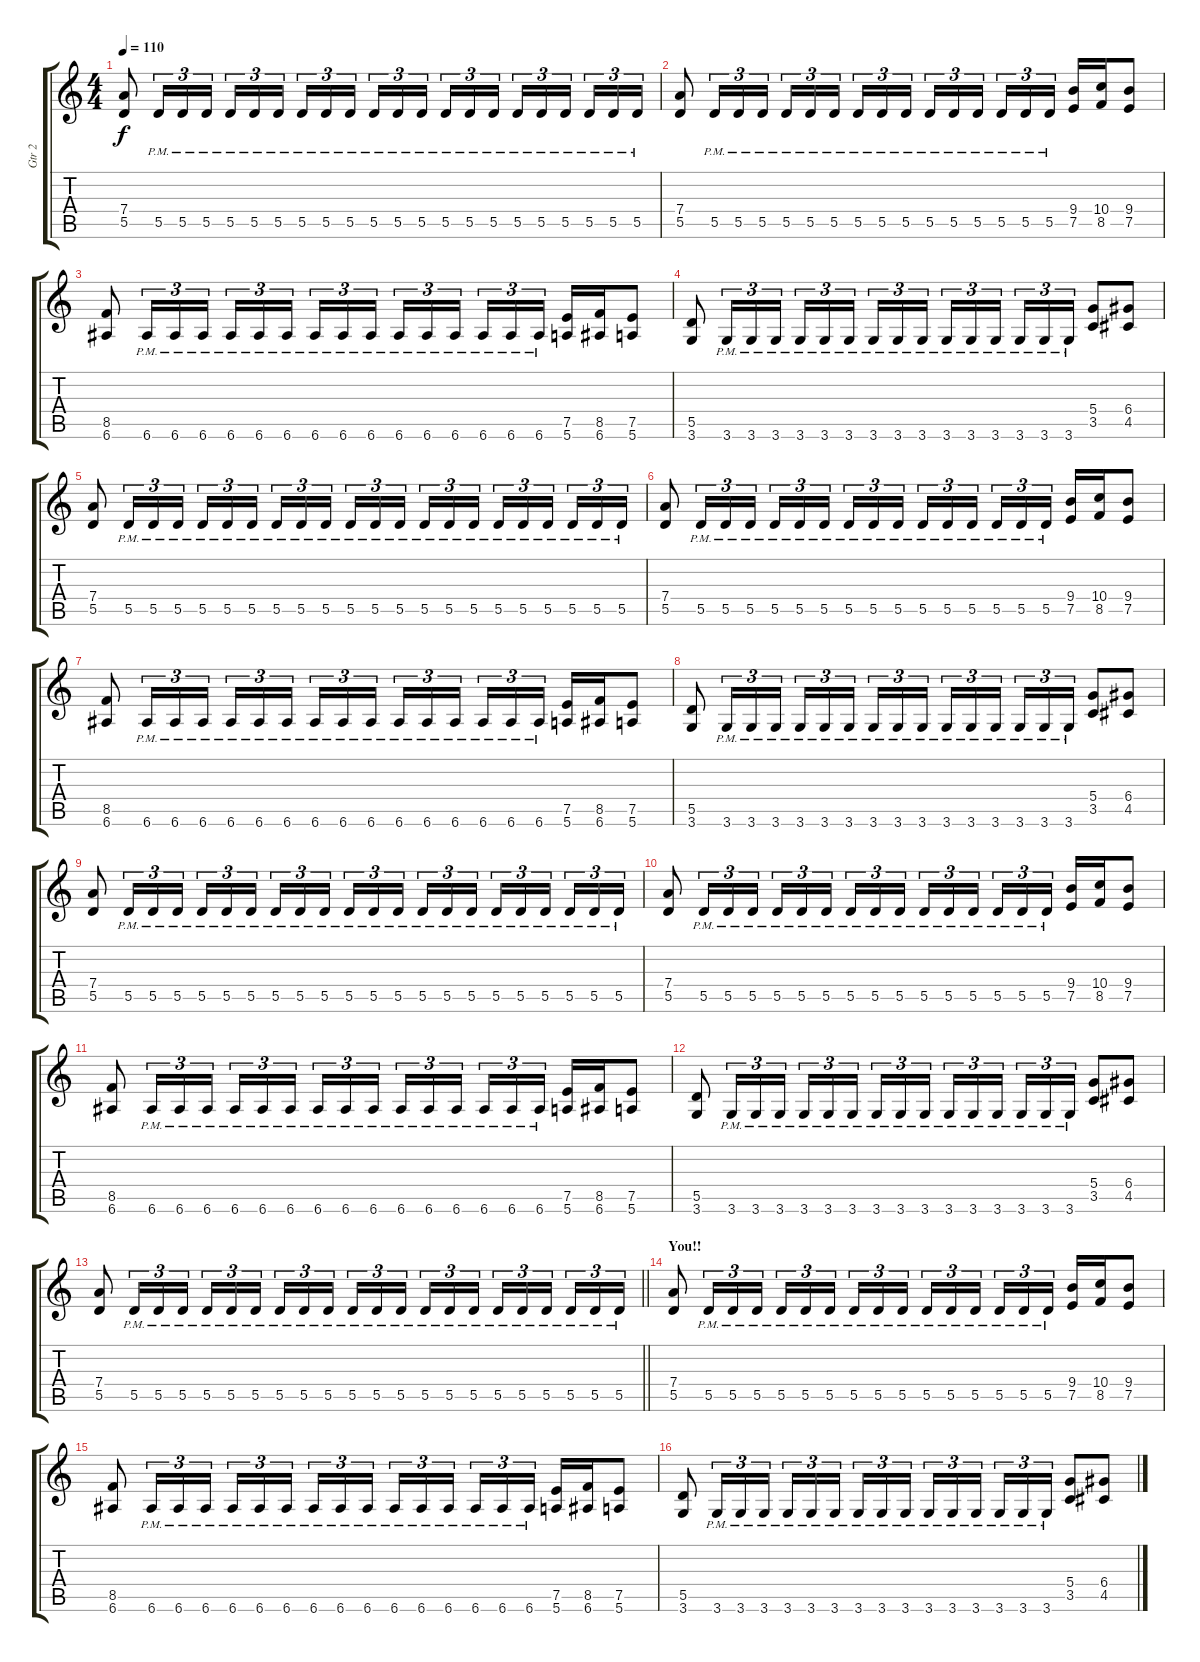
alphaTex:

\track ("Gtr 2" "Gtr 2") {instrument distortionguitar}
\staff {score tabs}
\tuning (E4 B3 G3 D3 A2 E2) {hide}
\ts (4 4)
\tempo 110
\clef g2
\ks c
(7.4 5.5).8{dy f} 5.5{pm}.16{tu (3 2)} 5.5{pm}.16{tu (3 2)} 5.5{pm}.16{tu (3 2)} 5.5{pm}.16{tu (3 2)} 5.5{pm}.16{tu (3 2)} 5.5{pm}.16{tu (3 2) beam splitsecondary} 5.5{pm}.16{tu (3 2)} 5.5{pm}.16{tu (3 2)} 5.5{pm}.16{tu (3 2)} 5.5{pm}.16{tu (3 2)} 5.5{pm}.16{tu (3 2)} 5.5{pm}.16{tu (3 2) beam splitsecondary} 5.5{pm}.16{tu (3 2)} 5.5{pm}.16{tu (3 2)} 5.5{pm}.16{tu (3 2)} 5.5{pm}.16{tu (3 2)} 5.5{pm}.16{tu (3 2)} 5.5{pm}.16{tu (3 2) beam splitsecondary} 5.5{pm}.16{tu (3 2)} 5.5{pm}.16{tu (3 2)} 5.5{pm}.16{tu (3 2)} |
(7.4 5.5).8 5.5{pm}.16{tu (3 2)} 5.5{pm}.16{tu (3 2)} 5.5{pm}.16{tu (3 2)} 5.5{pm}.16{tu (3 2)} 5.5{pm}.16{tu (3 2)} 5.5{pm}.16{tu (3 2) beam splitsecondary} 5.5{pm}.16{tu (3 2)} 5.5{pm}.16{tu (3 2)} 5.5{pm}.16{tu (3 2)} 5.5{pm}.16{tu (3 2)} 5.5{pm}.16{tu (3 2)} 5.5{pm}.16{tu (3 2) beam splitsecondary} 5.5{pm}.16{tu (3 2)} 5.5{pm}.16{tu (3 2)} 5.5{pm}.16{tu (3 2)} (9.4 7.5).16 (10.4 8.5).16 (9.4 7.5).8 |
(8.5 6.6).8 6.6{pm}.16{tu (3 2)} 6.6{pm}.16{tu (3 2)} 6.6{pm}.16{tu (3 2)} 6.6{pm}.16{tu (3 2)} 6.6{pm}.16{tu (3 2)} 6.6{pm}.16{tu (3 2) beam splitsecondary} 6.6{pm}.16{tu (3 2)} 6.6{pm}.16{tu (3 2)} 6.6{pm}.16{tu (3 2)} 6.6{pm}.16{tu (3 2)} 6.6{pm}.16{tu (3 2)} 6.6{pm}.16{tu (3 2) beam splitsecondary} 6.6{pm}.16{tu (3 2)} 6.6{pm}.16{tu (3 2)} 6.6{pm}.16{tu (3 2)} (7.5 5.6).16 (8.5 6.6).16 (7.5 5.6).8 |
(5.5 3.6).8 3.6{pm}.16{tu (3 2)} 3.6{pm}.16{tu (3 2)} 3.6{pm}.16{tu (3 2)} 3.6{pm}.16{tu (3 2)} 3.6{pm}.16{tu (3 2)} 3.6{pm}.16{tu (3 2) beam splitsecondary} 3.6{pm}.16{tu (3 2)} 3.6{pm}.16{tu (3 2)} 3.6{pm}.16{tu (3 2)} 3.6{pm}.16{tu (3 2)} 3.6{pm}.16{tu (3 2)} 3.6{pm}.16{tu (3 2) beam splitsecondary} 3.6{pm}.16{tu (3 2)} 3.6{pm}.16{tu (3 2)} 3.6{pm}.16{tu (3 2)} (5.4 3.5).8 (6.4 4.5).8 |
(7.4 5.5).8 5.5{pm}.16{tu (3 2)} 5.5{pm}.16{tu (3 2)} 5.5{pm}.16{tu (3 2)} 5.5{pm}.16{tu (3 2)} 5.5{pm}.16{tu (3 2)} 5.5{pm}.16{tu (3 2) beam splitsecondary} 5.5{pm}.16{tu (3 2)} 5.5{pm}.16{tu (3 2)} 5.5{pm}.16{tu (3 2)} 5.5{pm}.16{tu (3 2)} 5.5{pm}.16{tu (3 2)} 5.5{pm}.16{tu (3 2) beam splitsecondary} 5.5{pm}.16{tu (3 2)} 5.5{pm}.16{tu (3 2)} 5.5{pm}.16{tu (3 2)} 5.5{pm}.16{tu (3 2)} 5.5{pm}.16{tu (3 2)} 5.5{pm}.16{tu (3 2) beam splitsecondary} 5.5{pm}.16{tu (3 2)} 5.5{pm}.16{tu (3 2)} 5.5{pm}.16{tu (3 2)} |
(7.4 5.5).8 5.5{pm}.16{tu (3 2)} 5.5{pm}.16{tu (3 2)} 5.5{pm}.16{tu (3 2)} 5.5{pm}.16{tu (3 2)} 5.5{pm}.16{tu (3 2)} 5.5{pm}.16{tu (3 2) beam splitsecondary} 5.5{pm}.16{tu (3 2)} 5.5{pm}.16{tu (3 2)} 5.5{pm}.16{tu (3 2)} 5.5{pm}.16{tu (3 2)} 5.5{pm}.16{tu (3 2)} 5.5{pm}.16{tu (3 2) beam splitsecondary} 5.5{pm}.16{tu (3 2)} 5.5{pm}.16{tu (3 2)} 5.5{pm}.16{tu (3 2)} (9.4 7.5).16 (10.4 8.5).16 (9.4 7.5).8 |
(8.5 6.6).8 6.6{pm}.16{tu (3 2)} 6.6{pm}.16{tu (3 2)} 6.6{pm}.16{tu (3 2)} 6.6{pm}.16{tu (3 2)} 6.6{pm}.16{tu (3 2)} 6.6{pm}.16{tu (3 2) beam splitsecondary} 6.6{pm}.16{tu (3 2)} 6.6{pm}.16{tu (3 2)} 6.6{pm}.16{tu (3 2)} 6.6{pm}.16{tu (3 2)} 6.6{pm}.16{tu (3 2)} 6.6{pm}.16{tu (3 2) beam splitsecondary} 6.6{pm}.16{tu (3 2)} 6.6{pm}.16{tu (3 2)} 6.6{pm}.16{tu (3 2)} (7.5 5.6).16 (8.5 6.6).16 (7.5 5.6).8 |
(5.5 3.6).8 3.6{pm}.16{tu (3 2)} 3.6{pm}.16{tu (3 2)} 3.6{pm}.16{tu (3 2)} 3.6{pm}.16{tu (3 2)} 3.6{pm}.16{tu (3 2)} 3.6{pm}.16{tu (3 2) beam splitsecondary} 3.6{pm}.16{tu (3 2)} 3.6{pm}.16{tu (3 2)} 3.6{pm}.16{tu (3 2)} 3.6{pm}.16{tu (3 2)} 3.6{pm}.16{tu (3 2)} 3.6{pm}.16{tu (3 2) beam splitsecondary} 3.6{pm}.16{tu (3 2)} 3.6{pm}.16{tu (3 2)} 3.6{pm}.16{tu (3 2)} (5.4 3.5).8 (6.4 4.5).8 |
(7.4 5.5).8 5.5{pm}.16{tu (3 2)} 5.5{pm}.16{tu (3 2)} 5.5{pm}.16{tu (3 2)} 5.5{pm}.16{tu (3 2)} 5.5{pm}.16{tu (3 2)} 5.5{pm}.16{tu (3 2) beam splitsecondary} 5.5{pm}.16{tu (3 2)} 5.5{pm}.16{tu (3 2)} 5.5{pm}.16{tu (3 2)} 5.5{pm}.16{tu (3 2)} 5.5{pm}.16{tu (3 2)} 5.5{pm}.16{tu (3 2) beam splitsecondary} 5.5{pm}.16{tu (3 2)} 5.5{pm}.16{tu (3 2)} 5.5{pm}.16{tu (3 2)} 5.5{pm}.16{tu (3 2)} 5.5{pm}.16{tu (3 2)} 5.5{pm}.16{tu (3 2) beam splitsecondary} 5.5{pm}.16{tu (3 2)} 5.5{pm}.16{tu (3 2)} 5.5{pm}.16{tu (3 2)} |
(7.4 5.5).8 5.5{pm}.16{tu (3 2)} 5.5{pm}.16{tu (3 2)} 5.5{pm}.16{tu (3 2)} 5.5{pm}.16{tu (3 2)} 5.5{pm}.16{tu (3 2)} 5.5{pm}.16{tu (3 2) beam splitsecondary} 5.5{pm}.16{tu (3 2)} 5.5{pm}.16{tu (3 2)} 5.5{pm}.16{tu (3 2)} 5.5{pm}.16{tu (3 2)} 5.5{pm}.16{tu (3 2)} 5.5{pm}.16{tu (3 2) beam splitsecondary} 5.5{pm}.16{tu (3 2)} 5.5{pm}.16{tu (3 2)} 5.5{pm}.16{tu (3 2)} (9.4 7.5).16 (10.4 8.5).16 (9.4 7.5).8 |
(8.5 6.6).8 6.6{pm}.16{tu (3 2)} 6.6{pm}.16{tu (3 2)} 6.6{pm}.16{tu (3 2)} 6.6{pm}.16{tu (3 2)} 6.6{pm}.16{tu (3 2)} 6.6{pm}.16{tu (3 2) beam splitsecondary} 6.6{pm}.16{tu (3 2)} 6.6{pm}.16{tu (3 2)} 6.6{pm}.16{tu (3 2)} 6.6{pm}.16{tu (3 2)} 6.6{pm}.16{tu (3 2)} 6.6{pm}.16{tu (3 2) beam splitsecondary} 6.6{pm}.16{tu (3 2)} 6.6{pm}.16{tu (3 2)} 6.6{pm}.16{tu (3 2)} (7.5 5.6).16 (8.5 6.6).16 (7.5 5.6).8 |
(5.5 3.6).8 3.6{pm}.16{tu (3 2)} 3.6{pm}.16{tu (3 2)} 3.6{pm}.16{tu (3 2)} 3.6{pm}.16{tu (3 2)} 3.6{pm}.16{tu (3 2)} 3.6{pm}.16{tu (3 2) beam splitsecondary} 3.6{pm}.16{tu (3 2)} 3.6{pm}.16{tu (3 2)} 3.6{pm}.16{tu (3 2)} 3.6{pm}.16{tu (3 2)} 3.6{pm}.16{tu (3 2)} 3.6{pm}.16{tu (3 2) beam splitsecondary} 3.6{pm}.16{tu (3 2)} 3.6{pm}.16{tu (3 2)} 3.6{pm}.16{tu (3 2)} (5.4 3.5).8 (6.4 4.5).8 |
\barLineRight lightlight
(7.4 5.5).8 5.5{pm}.16{tu (3 2)} 5.5{pm}.16{tu (3 2)} 5.5{pm}.16{tu (3 2)} 5.5{pm}.16{tu (3 2)} 5.5{pm}.16{tu (3 2)} 5.5{pm}.16{tu (3 2) beam splitsecondary} 5.5{pm}.16{tu (3 2)} 5.5{pm}.16{tu (3 2)} 5.5{pm}.16{tu (3 2)} 5.5{pm}.16{tu (3 2)} 5.5{pm}.16{tu (3 2)} 5.5{pm}.16{tu (3 2) beam splitsecondary} 5.5{pm}.16{tu (3 2)} 5.5{pm}.16{tu (3 2)} 5.5{pm}.16{tu (3 2)} 5.5{pm}.16{tu (3 2)} 5.5{pm}.16{tu (3 2)} 5.5{pm}.16{tu (3 2) beam splitsecondary} 5.5{pm}.16{tu (3 2)} 5.5{pm}.16{tu (3 2)} 5.5{pm}.16{tu (3 2)} |
\section ("" "You!!")
(7.4 5.5).8 5.5{pm}.16{tu (3 2)} 5.5{pm}.16{tu (3 2)} 5.5{pm}.16{tu (3 2)} 5.5{pm}.16{tu (3 2)} 5.5{pm}.16{tu (3 2)} 5.5{pm}.16{tu (3 2) beam splitsecondary} 5.5{pm}.16{tu (3 2)} 5.5{pm}.16{tu (3 2)} 5.5{pm}.16{tu (3 2)} 5.5{pm}.16{tu (3 2)} 5.5{pm}.16{tu (3 2)} 5.5{pm}.16{tu (3 2) beam splitsecondary} 5.5{pm}.16{tu (3 2)} 5.5{pm}.16{tu (3 2)} 5.5{pm}.16{tu (3 2)} (9.4 7.5).16 (10.4 8.5).16 (9.4 7.5).8 |
(8.5 6.6).8 6.6{pm}.16{tu (3 2)} 6.6{pm}.16{tu (3 2)} 6.6{pm}.16{tu (3 2)} 6.6{pm}.16{tu (3 2)} 6.6{pm}.16{tu (3 2)} 6.6{pm}.16{tu (3 2) beam splitsecondary} 6.6{pm}.16{tu (3 2)} 6.6{pm}.16{tu (3 2)} 6.6{pm}.16{tu (3 2)} 6.6{pm}.16{tu (3 2)} 6.6{pm}.16{tu (3 2)} 6.6{pm}.16{tu (3 2) beam splitsecondary} 6.6{pm}.16{tu (3 2)} 6.6{pm}.16{tu (3 2)} 6.6{pm}.16{tu (3 2)} (7.5 5.6).16 (8.5 6.6).16 (7.5 5.6).8 |
(5.5 3.6).8 3.6{pm}.16{tu (3 2)} 3.6{pm}.16{tu (3 2)} 3.6{pm}.16{tu (3 2)} 3.6{pm}.16{tu (3 2)} 3.6{pm}.16{tu (3 2)} 3.6{pm}.16{tu (3 2) beam splitsecondary} 3.6{pm}.16{tu (3 2)} 3.6{pm}.16{tu (3 2)} 3.6{pm}.16{tu (3 2)} 3.6{pm}.16{tu (3 2)} 3.6{pm}.16{tu (3 2)} 3.6{pm}.16{tu (3 2) beam splitsecondary} 3.6{pm}.16{tu (3 2)} 3.6{pm}.16{tu (3 2)} 3.6{pm}.16{tu (3 2)} (5.4 3.5).8 (6.4 4.5).8
